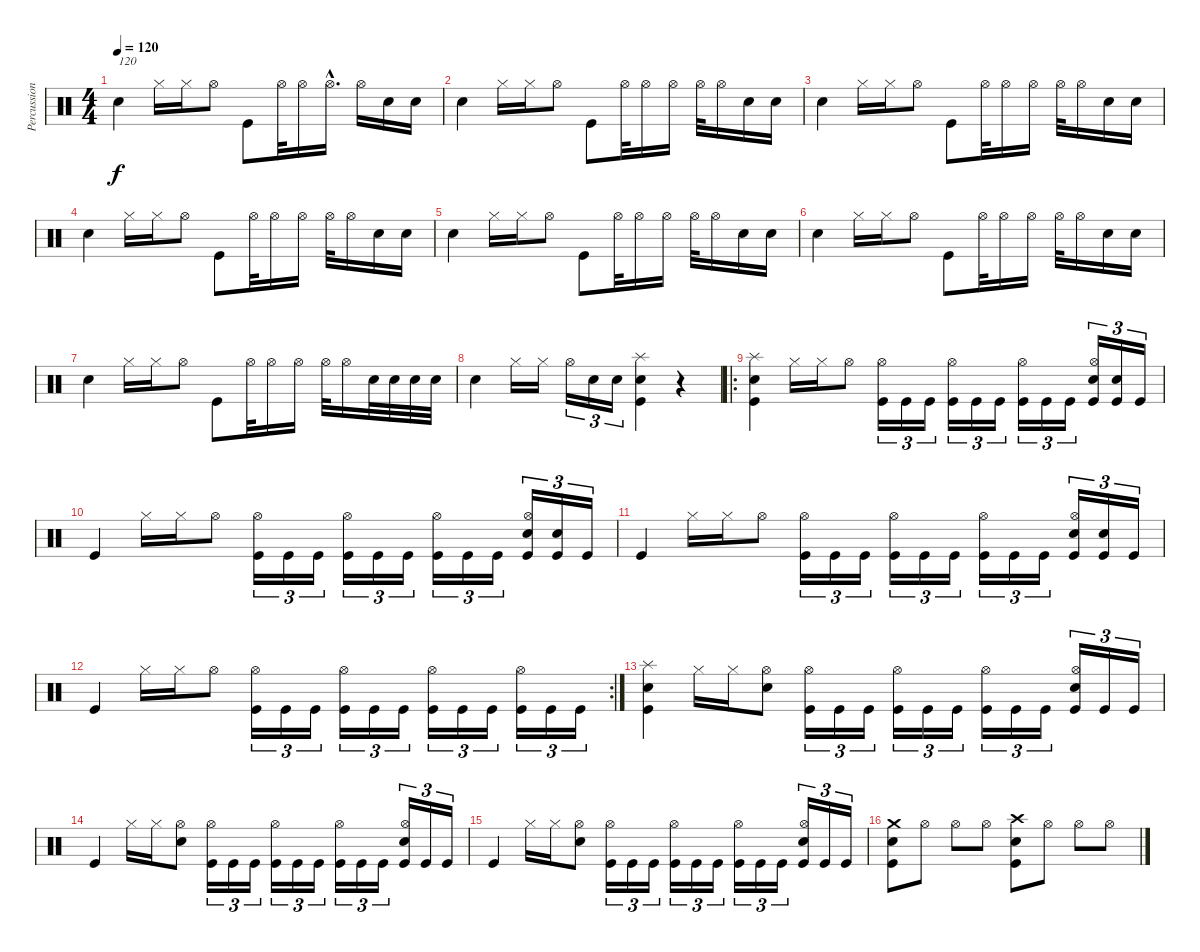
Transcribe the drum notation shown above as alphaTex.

\track ("Percussions" "Percussion") {instrument percussion}
\staff {score}
\articulation defaults
\ts (4 4)
\tempo 120
\clef neutral
\ks c "Snare (hit) 2".4{txt "120" dy f} "Hi-Hat (closed)".16 "Hi-Hat (closed)".16 "Hi-Hat (open)".8 "Kick (hit)".8 "Hi-Hat (open)".32 "Hi-Hat (open)".16 "Hi-Hat (open)"{hac}.16{d} "Hi-Hat (open)".16 "Snare (hit) 2".16 "Snare (hit) 2".16
|
"Snare (hit) 2".4 "Hi-Hat (closed)".16 "Hi-Hat (closed)".16 "Hi-Hat (open)".8 "Kick (hit)".8 "Hi-Hat (open)".32 "Hi-Hat (open)".16 "Hi-Hat (open)".16 "Hi-Hat (open)".32 "Hi-Hat (open)".16 "Snare (hit) 2".16 "Snare (hit) 2".16 |
"Snare (hit) 2".4 "Hi-Hat (closed)".16 "Hi-Hat (closed)".16 "Hi-Hat (open)".8 "Kick (hit)".8 "Hi-Hat (open)".32 "Hi-Hat (open)".16 "Hi-Hat (open)".16 "Hi-Hat (open)".32 "Hi-Hat (open)".16 "Snare (hit) 2".16 "Snare (hit) 2".16 |
"Snare (hit) 2".4 "Hi-Hat (closed)".16 "Hi-Hat (closed)".16 "Hi-Hat (open)".8 "Kick (hit)".8 "Hi-Hat (open)".32 "Hi-Hat (open)".16 "Hi-Hat (open)".16 "Hi-Hat (open)".32 "Hi-Hat (open)".16 "Snare (hit) 2".16 "Snare (hit) 2".16 |
"Snare (hit) 2".4 "Hi-Hat (closed)".16 "Hi-Hat (closed)".16 "Hi-Hat (open)".8 "Kick (hit)".8 "Hi-Hat (open)".32 "Hi-Hat (open)".16 "Hi-Hat (open)".16 "Hi-Hat (open)".32 "Hi-Hat (open)".16 "Snare (hit) 2".16 "Snare (hit) 2".16 |
"Snare (hit) 2".4 "Hi-Hat (closed)".16 "Hi-Hat (closed)".16 "Hi-Hat (open)".8 "Kick (hit)".8 "Hi-Hat (open)".32 "Hi-Hat (open)".16 "Hi-Hat (open)".16 "Hi-Hat (open)".32 "Hi-Hat (open)".16 "Snare (hit) 2".16 "Snare (hit) 2".16 |
"Snare (hit) 2".4 "Hi-Hat (closed)".16 "Hi-Hat (closed)".16 "Hi-Hat (open)".8 "Kick (hit)".8 "Hi-Hat (open)".32 "Hi-Hat (open)".16 "Hi-Hat (open)".16 "Hi-Hat (open)".32 "Hi-Hat (open)".16 "Snare (hit) 2".32 "Snare (hit) 2".32 "Snare (hit) 2".32 "Snare (hit) 2".32 |
"Snare (hit) 2".4 "Hi-Hat (closed)".16 "Hi-Hat (closed)".16 "Hi-Hat (open)".16{tu (3 2)} "Snare (hit) 2".16{tu (3 2)} "Snare (hit) 2".16{tu (3 2)} ("Splash (hit)" "Snare (hit) 2" "Kick (hit)").4 r.4 |
\ro
("Splash (hit)" "Snare (hit) 2" "Kick (hit)").4 "Hi-Hat (closed)".16 "Hi-Hat (closed)".16 "Hi-Hat (open)".8 ("Hi-Hat (open)" "Kick (hit)").16{tu (3 2)} "Kick (hit)".16{tu (3 2)} "Kick (hit)".16{tu (3 2)} ("Hi-Hat (open)" "Kick (hit)").16{tu (3 2)} "Kick (hit)".16{tu (3 2)} "Kick (hit)".16{tu (3 2)} ("Hi-Hat (open)" "Kick (hit)").16{tu (3 2)} "Kick (hit)".16{tu (3 2)} "Kick (hit)".16{tu (3 2)} ("Hi-Hat (open)" "Snare (hit) 2" "Kick (hit)").16{tu (3 2)} ("Snare (hit) 2" "Kick (hit)").16{tu (3 2)} "Kick (hit)".16{tu (3 2)} |
"Kick (hit)".4 "Hi-Hat (closed)".16 "Hi-Hat (closed)".16 "Hi-Hat (open)".8 ("Hi-Hat (open)" "Kick (hit)").16{tu (3 2)} "Kick (hit)".16{tu (3 2)} "Kick (hit)".16{tu (3 2)} ("Hi-Hat (open)" "Kick (hit)").16{tu (3 2)} "Kick (hit)".16{tu (3 2)} "Kick (hit)".16{tu (3 2)} ("Hi-Hat (open)" "Kick (hit)").16{tu (3 2)} "Kick (hit)".16{tu (3 2)} "Kick (hit)".16{tu (3 2)} ("Hi-Hat (open)" "Snare (hit) 2" "Kick (hit)").16{tu (3 2)} ("Snare (hit) 2" "Kick (hit)").16{tu (3 2)} "Kick (hit)".16{tu (3 2)} |
"Kick (hit)".4 "Hi-Hat (closed)".16 "Hi-Hat (closed)".16 "Hi-Hat (open)".8 ("Hi-Hat (open)" "Kick (hit)").16{tu (3 2)} "Kick (hit)".16{tu (3 2)} "Kick (hit)".16{tu (3 2)} ("Hi-Hat (open)" "Kick (hit)").16{tu (3 2)} "Kick (hit)".16{tu (3 2)} "Kick (hit)".16{tu (3 2)} ("Hi-Hat (open)" "Kick (hit)").16{tu (3 2)} "Kick (hit)".16{tu (3 2)} "Kick (hit)".16{tu (3 2)} ("Hi-Hat (open)" "Snare (hit) 2" "Kick (hit)").16{tu (3 2)} ("Snare (hit) 2" "Kick (hit)").16{tu (3 2)} "Kick (hit)".16{tu (3 2)} |
\rc 2 "Kick (hit)".4 "Hi-Hat (closed)".16 "Hi-Hat (closed)".16 "Hi-Hat (open)".8
("Hi-Hat (open)" "Kick (hit)").16{tu (3 2)} "Kick (hit)".16{tu (3 2)} "Kick (hit)".16{tu (3 2)} ("Hi-Hat (open)" "Kick (hit)").16{tu (3 2)} "Kick (hit)".16{tu (3 2)} "Kick (hit)".16{tu (3 2)} ("Hi-Hat (open)" "Kick (hit)").16{tu (3 2)} "Kick (hit)".16{tu (3 2)} "Kick (hit)".16{tu (3 2)} ("Hi-Hat (open)" "Kick (hit)").16{tu (3 2)} "Kick (hit)".16{tu (3 2)} "Kick (hit)".16{tu (3 2)} |
("Splash (hit)" "Snare (hit) 2" "Kick (hit)").4 "Hi-Hat (closed)".16 "Hi-Hat (closed)".16 ("Hi-Hat (open)" "Snare (hit) 2").8 ("Hi-Hat (open)" "Kick (hit)").16{tu (3 2)} "Kick (hit)".16{tu (3 2)} "Kick (hit)".16{tu (3 2)} ("Hi-Hat (open)" "Kick (hit)").16{tu (3 2)} "Kick (hit)".16{tu (3 2)} "Kick (hit)".16{tu (3 2)} ("Hi-Hat (open)" "Kick (hit)").16{tu (3 2)} "Kick (hit)".16{tu (3 2)} "Kick (hit)".16{tu (3 2)} ("Hi-Hat (open)" "Snare (hit) 2" "Kick (hit)").16{tu (3 2)} "Kick (hit)".16{tu (3 2)} "Kick (hit)".16{tu (3 2)} |
"Kick (hit)".4 "Hi-Hat (closed)".16 "Hi-Hat (closed)".16 ("Hi-Hat (open)" "Snare (hit) 2").8 ("Hi-Hat (open)" "Kick (hit)").16{tu (3 2)} "Kick (hit)".16{tu (3 2)} "Kick (hit)".16{tu (3 2)} ("Hi-Hat (open)" "Kick (hit)").16{tu (3 2)} "Kick (hit)".16{tu (3 2)} "Kick (hit)".16{tu (3 2)} ("Hi-Hat (open)" "Kick (hit)").16{tu (3 2)} "Kick (hit)".16{tu (3 2)} "Kick (hit)".16{tu (3 2)} ("Hi-Hat (open)" "Snare (hit) 2" "Kick (hit)").16{tu (3 2)} "Kick (hit)".16{tu (3 2)} "Kick (hit)".16{tu (3 2)} |
"Kick (hit)".4 "Hi-Hat (closed)".16 "Hi-Hat (closed)".16 ("Hi-Hat (open)" "Snare (hit) 2").8 ("Hi-Hat (open)" "Kick (hit)").16{tu (3 2)} "Kick (hit)".16{tu (3 2)} "Kick (hit)".16{tu (3 2)} ("Hi-Hat (open)" "Kick (hit)").16{tu (3 2)} "Kick (hit)".16{tu (3 2)} "Kick (hit)".16{tu (3 2)} ("Hi-Hat (open)" "Kick (hit)").16{tu (3 2)} "Kick (hit)".16{tu (3 2)} "Kick (hit)".16{tu (3 2)} ("Hi-Hat (open)" "Snare (hit) 2" "Kick (hit)").16{tu (3 2)} "Kick (hit)".16{tu (3 2)} "Kick (hit)".16{tu (3 2)} |
("Crash medium (hit)" "Snare (hit) 2" "Kick (hit)").8 "Hi-Hat (open)".8 "Hi-Hat (open)".8 "Hi-Hat (open)".8 ("Crash high (hit)" "Snare (hit) 2" "Kick (hit)").8 "Hi-Hat (open)".8 "Hi-Hat (open)".8 "Hi-Hat (open)".8
